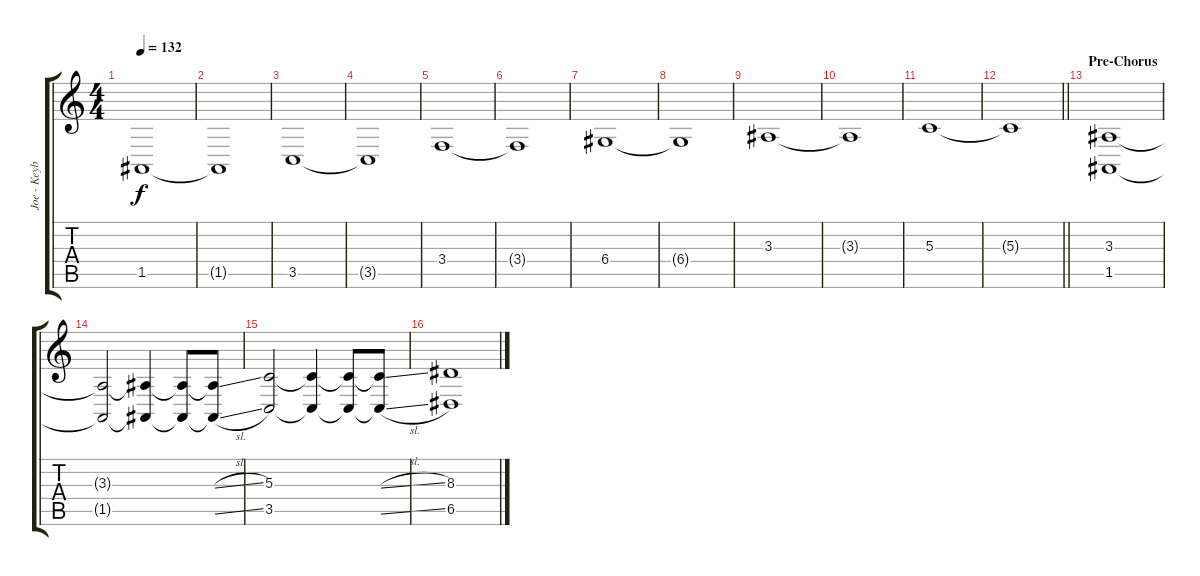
\track ("Joe - Keyboards" "Joe - Keyb") {instrument lead2sawtooth}
\staff {score tabs}
\tuning (E4 B3 G3 D3 A2 E2) {hide}
\ts (4 4)
\tempo 132
\clef g2
\ks c
1.5.1{dy f} |
1.5{t}.1 |
3.5.1 |
3.5{t}.1 |
3.4.1{volume 16} |
3.4{t}.1 |
6.4.1 |
6.4{t}.1 |
3.3.1 |
3.3{t}.1 |
5.3.1 |
\barLineRight lightlight
5.3{t}.1 |
\section ("" "Pre-Chorus")
(3.3 1.5).1{volume 14 instrument lead2sawtooth} |
(3.3{t} 1.5{t}).2 (3.3{t} 1.5{t}).4 (3.3{t} 1.5{t}).8 (3.3{sl t} 1.5{sl t}).8 |
(5.3 3.5).2 (5.3{t} 3.5{t}).4 (5.3{t} 3.5{t}).8 (5.3{sl t} 3.5{sl t}).8 |
(8.3 6.5).1
